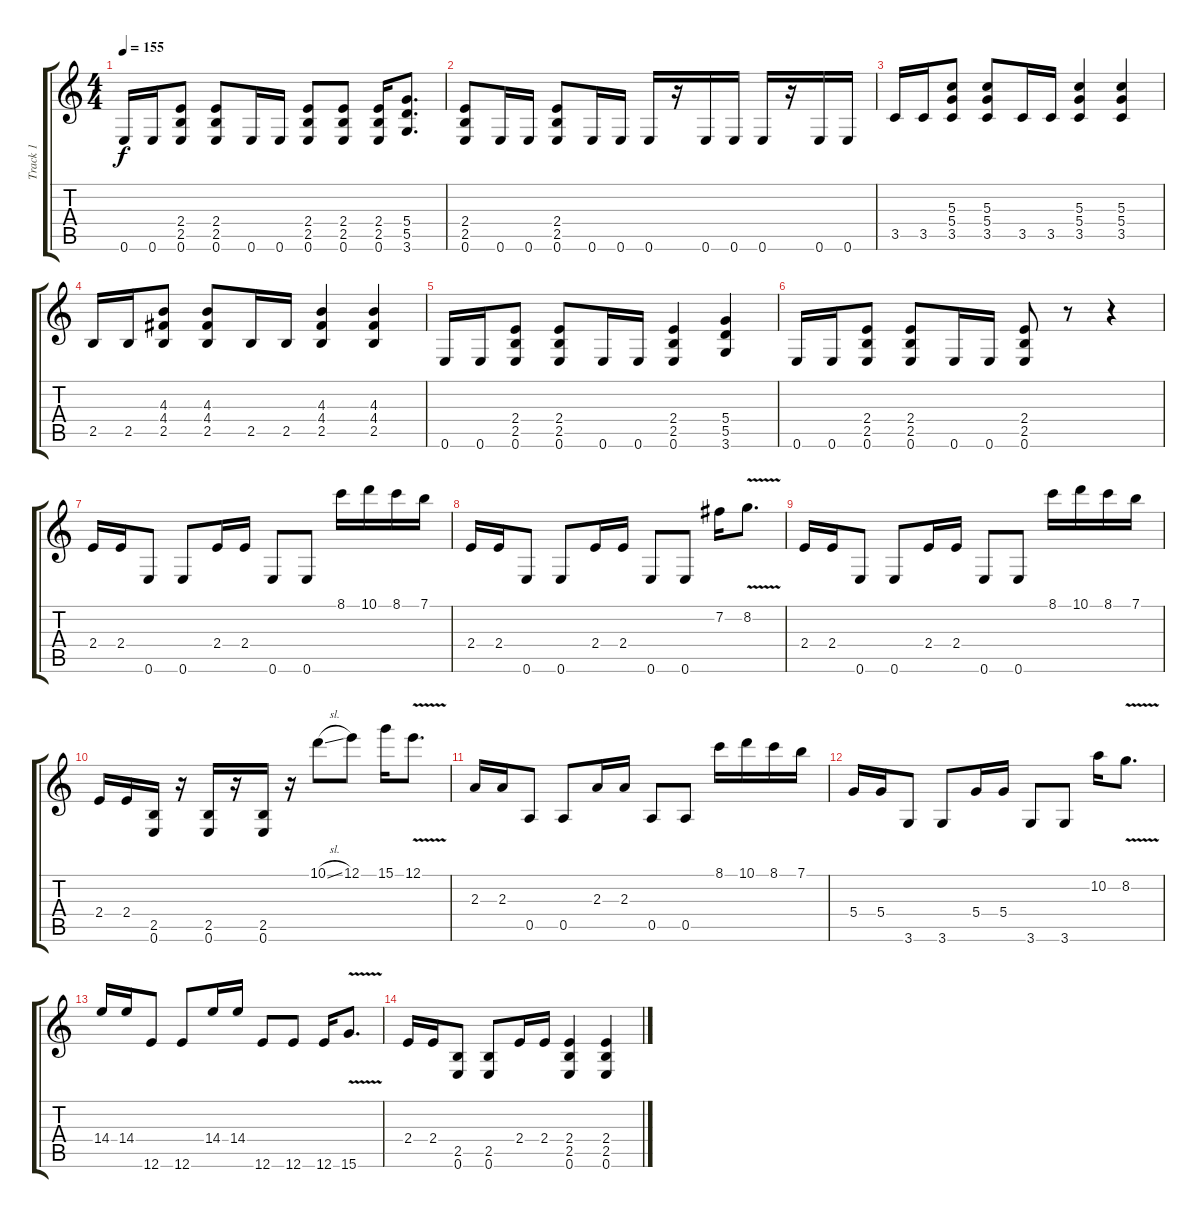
\track ("Track 1" "Track 1") {instrument distortionguitar}
\staff {score tabs}
\tuning (E4 B3 G3 D3 A2 E2) {hide}
\ts (4 4)
\tempo 155
\clef g2
\ks c
0.6.16{dy f} 0.6.16 (2.4 2.5 0.6).8 (2.4 2.5 0.6).8 0.6.16 0.6.16 (2.4 2.5 0.6).8 (2.4 2.5 0.6).8 (2.4 2.5 0.6).16 (5.4 5.5 3.6).8{d} |
(2.4 2.5 0.6).8 0.6.16 0.6.16 (2.4 2.5 0.6).8 0.6.16 0.6.16 0.6.16 r.16 0.6.16 0.6.16 0.6.16 r.16 0.6.16 0.6.16 |
3.5.16 3.5.16 (5.3 5.4 3.5).8 (5.3 5.4 3.5).8 3.5.16 3.5.16 (5.3 5.4 3.5).4 (5.3 5.4 3.5).4 |
2.5.16 2.5.16 (4.3 4.4 2.5).8 (4.3 4.4 2.5).8 2.5.16 2.5.16 (4.3 4.4 2.5).4 (4.3 4.4 2.5).4 |
0.6.16 0.6.16 (2.4 2.5 0.6).8 (2.4 2.5 0.6).8 0.6.16 0.6.16 (2.4 2.5 0.6).4 (5.4 5.5 3.6).4 |
0.6.16 0.6.16 (2.4 2.5 0.6).8 (2.4 2.5 0.6).8 0.6.16 0.6.16 (2.4 2.5 0.6).8 r.8 r.4 |
2.4.16 2.4.16 0.6.8 0.6.8 2.4.16 2.4.16 0.6.8 0.6.8 8.1.16 10.1.16 8.1.16 7.1.16 |
2.4.16 2.4.16 0.6.8 0.6.8 2.4.16 2.4.16 0.6.8 0.6.8 7.2.16 8.2{v}.8{d} |
2.4.16 2.4.16 0.6.8 0.6.8 2.4.16 2.4.16 0.6.8 0.6.8 8.1.16 10.1.16 8.1.16 7.1.16 |
2.4.16 2.4.16 (2.5 0.6).16 r.16 (2.5 0.6).16 r.16 (2.5 0.6).16 r.16 10.1{sl}.8 12.1.8 15.1.16 12.1{v}.8{d} |
2.3.16 2.3.16 0.5.8 0.5.8 2.3.16 2.3.16 0.5.8 0.5.8 8.1.16 10.1.16 8.1.16 7.1.16 |
5.4.16 5.4.16 3.6.8 3.6.8 5.4.16 5.4.16 3.6.8 3.6.8 10.2.16 8.2{v}.8{d} |
14.4.16 14.4.16 12.6.8 12.6.8 14.4.16 14.4.16 12.6.8 12.6.8 12.6.16 15.6{v}.8{d} |
2.4.16 2.4.16 (2.5 0.6).8 (2.5 0.6).8 2.4.16 2.4.16 (2.4 2.5 0.6).4 (2.4 2.5 0.6).4
